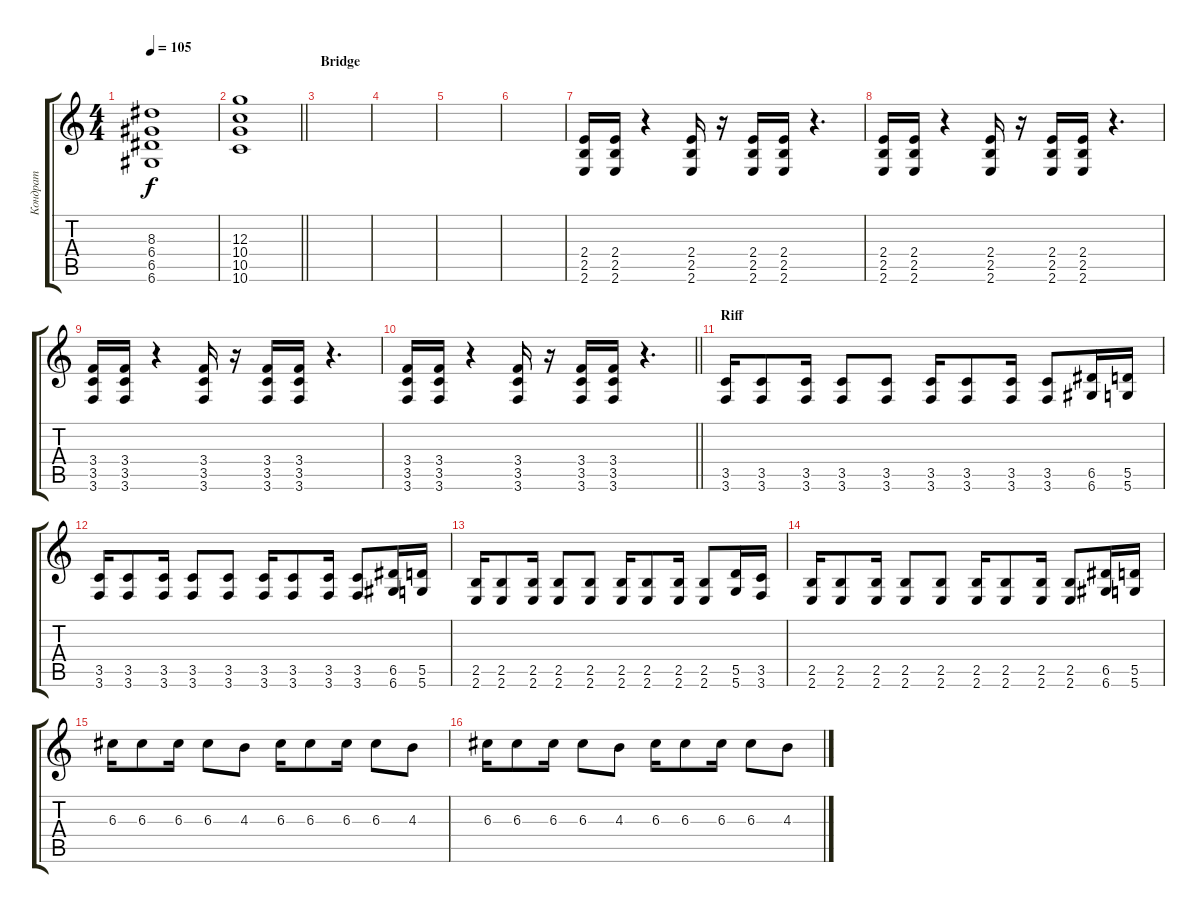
\track ("Кондрат" "Кондрат") {instrument distortionguitar}
\staff {score tabs}
\tuning (E4 B3 G3 D3 A2 D2) {hide}
\ts (4 4)
\tempo 105
\clef g2
\ks c
(8.3 6.4 6.5 6.6).1{dy f} |
\barLineRight lightlight
(12.3 10.4 10.5 10.6).1 |
\section ("" "Bridge")
|
|
|
|
(2.4 2.5 2.6).16 (2.4 2.5 2.6).16 r.4 (2.4 2.5 2.6).16 r.16 (2.4 2.5 2.6).16 (2.4 2.5 2.6).16 r.4{d} |
(2.4 2.5 2.6).16 (2.4 2.5 2.6).16 r.4 (2.4 2.5 2.6).16 r.16 (2.4 2.5 2.6).16 (2.4 2.5 2.6).16 r.4{d} |
(3.4 3.5 3.6).16 (3.4 3.5 3.6).16 r.4 (3.4 3.5 3.6).16 r.16 (3.4 3.5 3.6).16 (3.4 3.5 3.6).16 r.4{d} |
\barLineRight lightlight
(3.4 3.5 3.6).16 (3.4 3.5 3.6).16 r.4 (3.4 3.5 3.6).16 r.16 (3.4 3.5 3.6).16 (3.4 3.5 3.6).16 r.4{d} |
\section ("" "Riff")
(3.5 3.6).16 (3.5 3.6).8 (3.5 3.6).16 (3.5 3.6).8 (3.5 3.6).8 (3.5 3.6).16 (3.5 3.6).8 (3.5 3.6).16 (3.5 3.6).8 (6.5 6.6).16 (5.5 5.6).16 |
(3.5 3.6).16 (3.5 3.6).8 (3.5 3.6).16 (3.5 3.6).8 (3.5 3.6).8 (3.5 3.6).16 (3.5 3.6).8 (3.5 3.6).16 (3.5 3.6).8 (6.5 6.6).16 (5.5 5.6).16 |
(2.5 2.6).16 (2.5 2.6).8 (2.5 2.6).16 (2.5 2.6).8 (2.5 2.6).8 (2.5 2.6).16 (2.5 2.6).8 (2.5 2.6).16 (2.5 2.6).8 (5.5 5.6).16 (3.5 3.6).16 |
(2.5 2.6).16 (2.5 2.6).8 (2.5 2.6).16 (2.5 2.6).8 (2.5 2.6).8 (2.5 2.6).16 (2.5 2.6).8 (2.5 2.6).16 (2.5 2.6).8 (6.5 6.6).16 (5.5 5.6).16 |
6.3.16{instrument distortionguitar} 6.3.8 6.3.16 6.3.8 4.3.8 6.3.16 6.3.8 6.3.16 6.3.8 4.3.8 |
6.3.16 6.3.8 6.3.16 6.3.8 4.3.8 6.3.16 6.3.8 6.3.16 6.3.8 4.3.8
